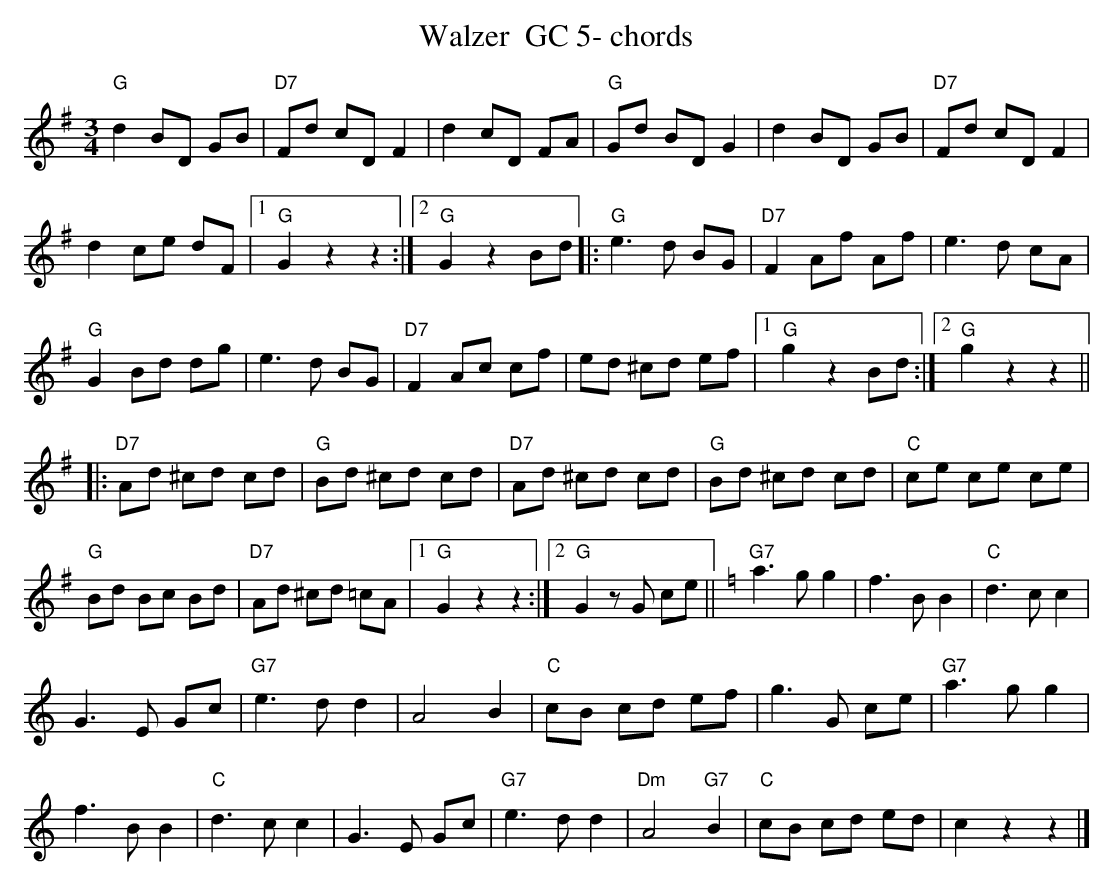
X:1
T:Walzer  GC 5- chords
M:3/4
L:1/8
K:Gmaj%%MIDI gchordon
"G"d2BD GB | "D7"Fd cDF2 | d2 cD FA | "G"Gd BDG2 | d2 BD GB | "D7"Fd cDF2 |
d2ce dF |1 "G"G2z2z2 :|2 "G"G2z2Bd |: "G"e3d BG | "D7"F2 Af Af | e3d cA |
"G"G2 Bd dg | e3d BG | "D7"F2 Ac cf | ed ^cd ef |1 "G"g2z2Bd :|2 "G"g2z2z2 ||
|: "D7"Ad ^cd cd | "G"Bd ^cd cd | "D7"Ad ^cd cd | "G"Bd ^cd cd | "C"ce ce ce |
"G"Bd Bc Bd | "D7"Ad ^cd =cA |1 "G"G2z2z2 :|2 "G"G2 zG ce || [K:Cmaj] "G7"a3g g2 | f3BB2 | "C"d3cc2 |
G3E Gc | "G7"e3dd2 | A4B2 | "C"cB cd ef | g3G ce | "G7"a3gg2 |
f3BB2 | "C"d3cc2 | G3E Gc | "G7"e3dd2 | "Dm"A4"G7"B2 | "C"cB cd ed | c2z2z2 |]
